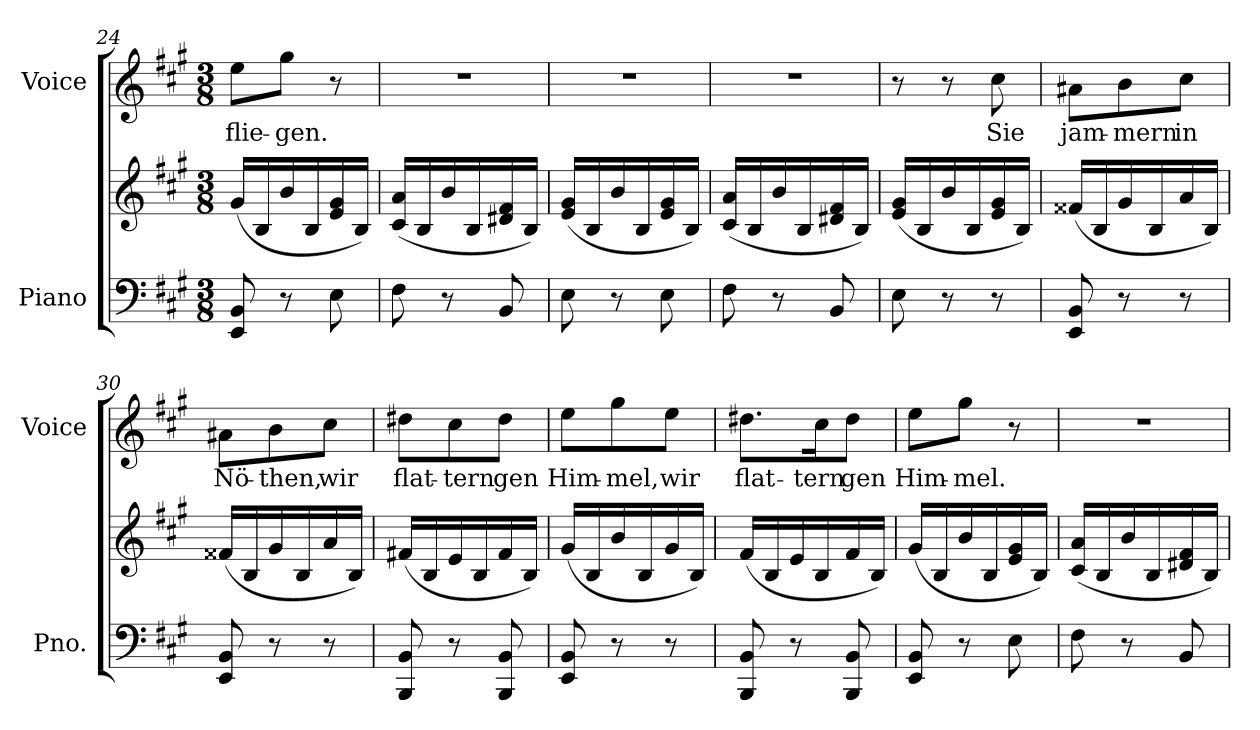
**kern	**kern	**kern	**text
*part2	*part2	*part1	*part1
*staff3	*staff2	*staff1	*staff1
*I"Piano	*	*I"Voice	*
*I'Pno.	*	*I'Voice	*
*clefF4	*clefG2	*clefG2	*
*k[f#c#g#]	*k[f#c#g#]	*k[f#c#g#]	*
*A:	*A:	*A:	*
*M3/8	*M3/8	*M3/8	*
=24	=24	=24	=24
!	!	!	!LO:LY:b:color=#000000
8EEi/ 8BBi	(16g#i/LL	8eei\L	flie-
.	16Bi/	.	.
!	!	!	!LO:LY:b:color=#000000
8r	16bi/	8gg#i\J	-gen.
.	16Bi/	.	.
8Ei\	16ei/ 16g#i	8r	.
.	16Bi/JJ)	.	.
=25	=25	=25	=25
!	!	!LO:N:vis=1	!
8F#i\	(16c#i/ 16aiLL	4.r	.
.	16Bi/	.	.
8r	16bi/	.	.
.	16Bi/	.	.
8BBi/	16d#Xi/ 16f#i	.	.
.	16Bi/JJ)	.	.
=26	=26	=26	=26
!	!	!LO:N:vis=1	!
8Ei\	(16ei/ 16g#iLL	4.r	.
.	16Bi/	.	.
8r	16bi/	.	.
.	16Bi/	.	.
8Ei\	16ei/ 16g#i	.	.
.	16Bi/JJ)	.	.
=27	=27	=27	=27
!	!	!LO:N:vis=1	!
8F#i\	(16c#i/ 16aiLL	4.r	.
.	16Bi/	.	.
8r	16bi/	.	.
.	16Bi/	.	.
8BBi/	16d#Xi/ 16f#i	.	.
.	16Bi/JJ)	.	.
=28	=28	=28	=28
8Ei\	(16ei/ 16g#iLL	8r	.
.	16Bi/	.	.
8r	16bi/	8r	.
.	16Bi/	.	.
!	!	!	!LO:LY:b:color=#000000
8r	16ei/ 16g#i	8cc#i\	Sie
.	16Bi/JJ)	.	.
!!LO:PB:g=z
=29	=29	=29	=29
!	!	!	!LO:LY:b:color=#000000
8EEi/ 8BBi	(16f##Xi/LL	8a#Xi\L	jam-
.	16Bi/	.	.
!	!	!	!LO:LY:b:color=#000000
8r	16g#i/	8bi\	-mern
.	16Bi/	.	.
!	!	!	!LO:LY:b:color=#000000
8r	16ai/	8cc#i\J	in
.	16Bi/JJ)	.	.
=30	=30	=30	=30
!	!	!	!LO:LY:b:color=#000000
8EEi/ 8BBi	(16f##Xi/LL	8a#Xi\L	Nö-
.	16Bi/	.	.
!	!	!	!LO:LY:b:color=#000000
8r	16g#i/	8bi\	-then,
.	16Bi/	.	.
!	!	!	!LO:LY:b:color=#000000
8r	16ai/	8cc#i\J	wir
.	16Bi/JJ)	.	.
=31	=31	=31	=31
!	!	!	!LO:LY:b:color=#000000
8BBBi/ 8BBi	(16f#Xi/LL	8dd#Xi\L	flat-
.	16Bi/	.	.
!	!	!	!LO:LY:b:color=#000000
8r	16ei/	8cc#i\	-tern
.	16Bi/	.	.
!	!	!	!LO:LY:b:color=#000000
8BBBi/ 8BBi	16f#i/	8dd#i\J	gen
.	16Bi/JJ)	.	.
=32	=32	=32	=32
!	!	!	!LO:LY:b:color=#000000
8EEi/ 8BBi	(16g#i/LL	8eei\L	Him-
.	16Bi/	.	.
!	!	!	!LO:LY:b:color=#000000
8r	16bi/	8gg#i\	-mel,
.	16Bi/	.	.
!	!	!	!LO:LY:b:color=#000000
8r	16g#i/	8eei\J	wir
.	16Bi/JJ)	.	.
=33	=33	=33	=33
!	!	!	!LO:LY:b:color=#000000
8BBBi/ 8BBi	(16f#i/LL	8.dd#Xi\L	flat-
.	16Bi/	.	.
8r	16ei/	.	.
!	!	!	!LO:LY:b:color=#000000
.	16Bi/	16cc#i\k	-tern
!	!	!	!LO:LY:b:color=#000000
8BBBi/ 8BBi	16f#i/	8dd#i\J	gen
.	16Bi/JJ)	.	.
=34	=34	=34	=34
!	!	!	!LO:LY:b:color=#000000
8EEi/ 8BBi	(16g#i/LL	8eei\L	Him-
.	16Bi/	.	.
!	!	!	!LO:LY:b:color=#000000
8r	16bi/	8gg#i\J	-mel.
.	16Bi/	.	.
8Ei\	16ei/ 16g#i	8r	.
.	16Bi/JJ)	.	.
!!LO:LB:g=z
=35	=35	=35	=35
!	!	!LO:N:vis=1	!
8F#i\	(16c#i/ 16aiLL	4.r	.
.	16Bi/	.	.
8r	16bi/	.	.
.	16Bi/	.	.
8BBi/	16d#Xi/ 16f#i	.	.
.	16Bi/JJ)	.	.
=	=	=	=
*-	*-	*-	*-
